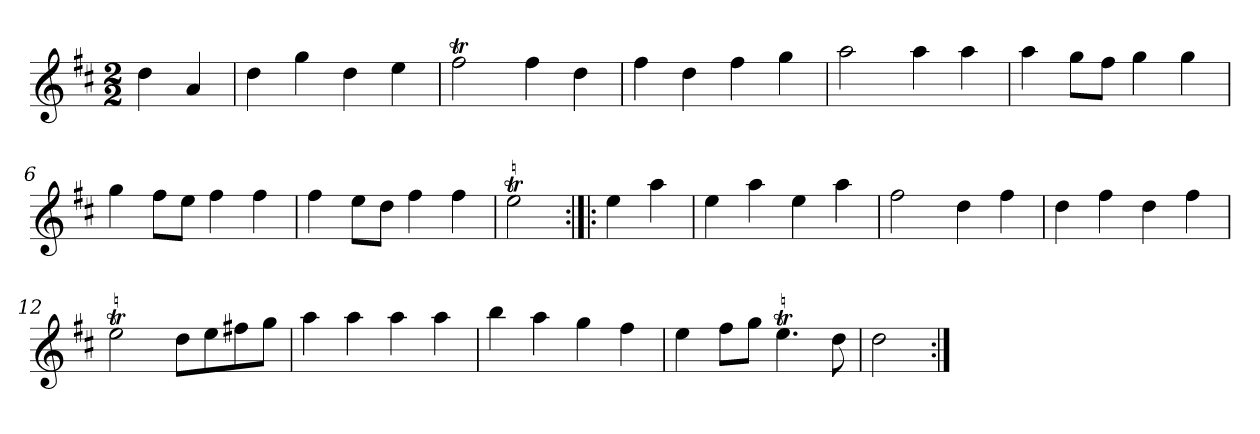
**kern
*part1
*staff1
*clefG2
*k[f#c#]
*D:
*M2/2
*MM120
=
4dd
4a
=1
4dd
4gg
4dd
4ee
=2
2ff#t
4ff#
4dd
=3
4ff#
4dd
4ff#
4gg
=4
2aa
4aa
4aa
=5
4aa
8gg\L
8ff#\J
4gg
4gg
=6
4gg
8ff#\L
8ee\J
4ff#
4ff#
=7
4ff#
8ee\L
8dd\J
4ff#
4ff#
=8
2eet
=:|!|:
4ee
4aa
=9
4ee
4aa
4ee
4aa
=10
2ff#
4dd
4ff#
=11
4dd
4ff#
4dd
4ff#
=12
2eet
8dd\L
8ee\
8ff#X\
8gg\J
=13
4aa
4aa
4aa
4aa
=14
4bb
4aa
4gg
4ff#
=15
4ee
8ff#\L
8gg\J
4.eet
8dd
=16
2dd
=:|!
*-
